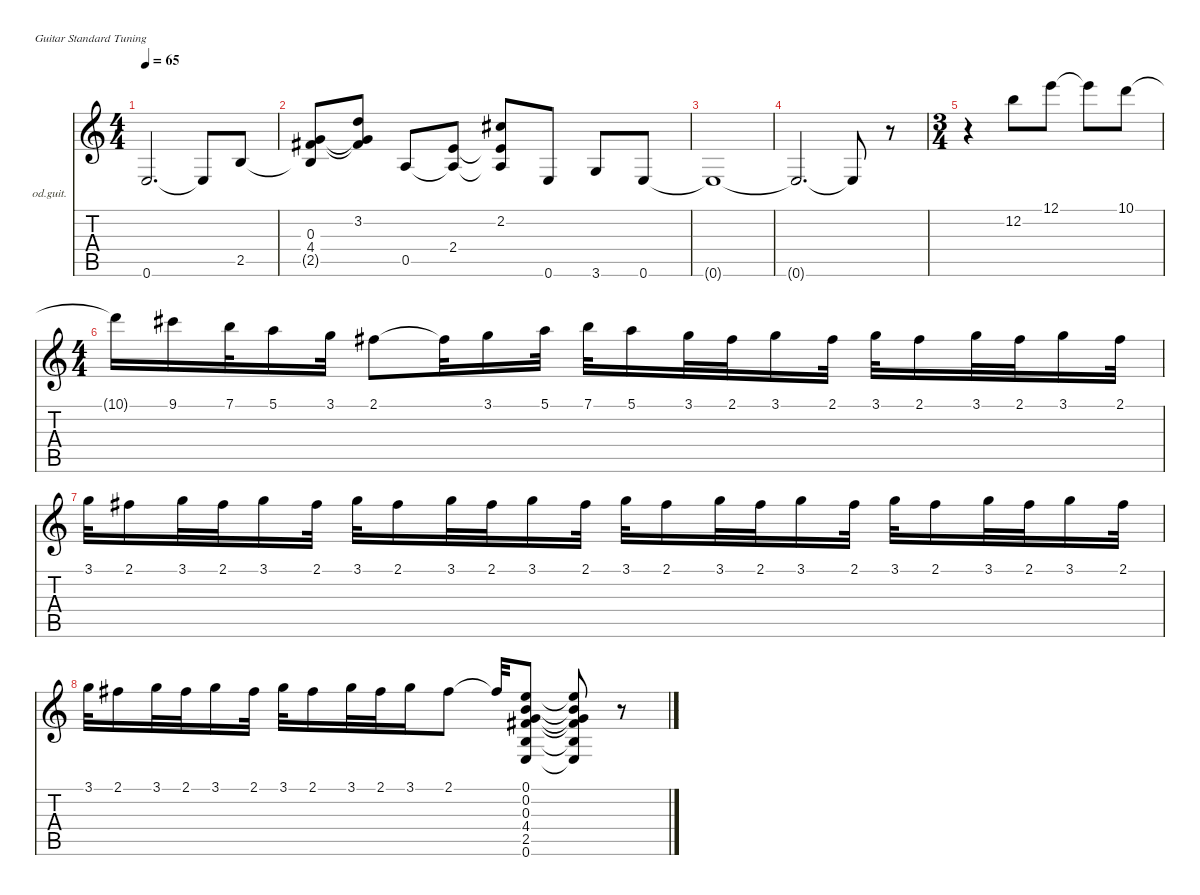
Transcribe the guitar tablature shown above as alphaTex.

\hideDynamics
\bracketExtendMode nobrackets
\firstSystemTrackNameOrientation horizontal
\otherSystemsTrackNameOrientation horizontal
\track ("Guitar" "od.guit.") {instrument overdrivenguitar}
\staff {score tabs}
\tuning (E4 B3 G3 D3 A2 E2)
\ts (4 4)
\tempo 65
\clef g2
\ks aminor
0.6{t}.2{d dy ff beam Up} 0.6{t}.8{beam Up} 2.5.8{beam Up} |
(2.5{t} 4.4{acc #} 0.3).8{beam Up} (4.4{t acc #} 0.3{t} 3.2).8{beam Up} 0.5.8{beam Up} (0.5{t} 2.4).8{beam Up} (0.5{t} 2.4{t} 2.2{acc #}).8{beam Up} 0.6.8{beam Up} 3.6.8{beam Up} 0.6.8{beam Up} |
0.6{t}.1{beam Up} |
0.6{t}.2{d beam Up} 0.6{t}.8{beam Up} r.8{beam Up} |
\ts (3 4)
r.4{beam Down} 12.2.8{beam Down} 12.1.8{beam Down} 12.1{t}.8{beam Down} 10.1.8{beam Down} |
\ts (4 4)
10.1{t}.16{beam Down} 9.1{acc #}.16{beam Down} 7.1.32{beam Down} 5.1.16{beam Down} 3.1.32{beam Down} 2.1{acc #}.8{beam Down} 2.1{t acc #}.32{beam Down} 3.1.16{beam Down} 5.1.32{beam Down} 7.1.32{beam Down} 5.1.16{beam Down} 3.1.32{dy f beam Down} 2.1{acc #}.32{beam Down} 3.1.16{beam Down} 2.1{acc #}.32{beam Down} 3.1.32{dy mf beam Down} 2.1{acc #}.16{beam Down} 3.1.32{beam Down} 2.1{acc #}.32{beam Down} 3.1.16{beam Down} 2.1{acc #}.32{dy mp beam Down} |
3.1.32{beam Down} 2.1{acc #}.16{beam Down} 3.1.32{beam Down} 2.1{acc #}.32{beam Down} 3.1.16{beam Down} 2.1{acc #}.32{beam Down} 3.1.32{dy mf beam Down} 2.1{acc #}.16{beam Down} 3.1.32{beam Down} 2.1{acc #}.32{beam Down} 3.1.16{beam Down} 2.1{acc #}.32{beam Down} 3.1.32{beam Down} 2.1{acc #}.16{beam Down} 3.1.32{dy f beam Down} 2.1{acc #}.32{beam Down} 3.1.16{beam Down} 2.1{acc #}.32{beam Down} 3.1.32{beam Down} 2.1{acc #}.16{beam Down} 3.1.32{beam Down} 2.1{acc #}.32{beam Down} 3.1.16{dy ff beam Down} 2.1{acc #}.32{beam Down} |
3.1.32{dy fff beam Down} 2.1{acc #}.16{beam Down} 3.1.32{beam Down} 2.1{acc #}.32{beam Down} 3.1.16{beam Down} 2.1{acc #}.32{dy ff beam Down} 3.1.32{beam Down} 2.1{acc #}.16{beam Down} 3.1.32{dy f beam Down} 2.1{acc #}.32{beam Down} 3.1.16{beam Down} 2.1{acc #}.8{dy mf beam Down} 2.1{t acc #}.32{beam Up} (4.4{acc #} 2.5 0.3 0.2 0.6 0.1).8{dy ff beam Up} (4.4{t acc #} 2.5{t} 0.3{t} 0.2{t} 0.6{t} 0.1{t}).8{beam Up} r.8{beam Up}
